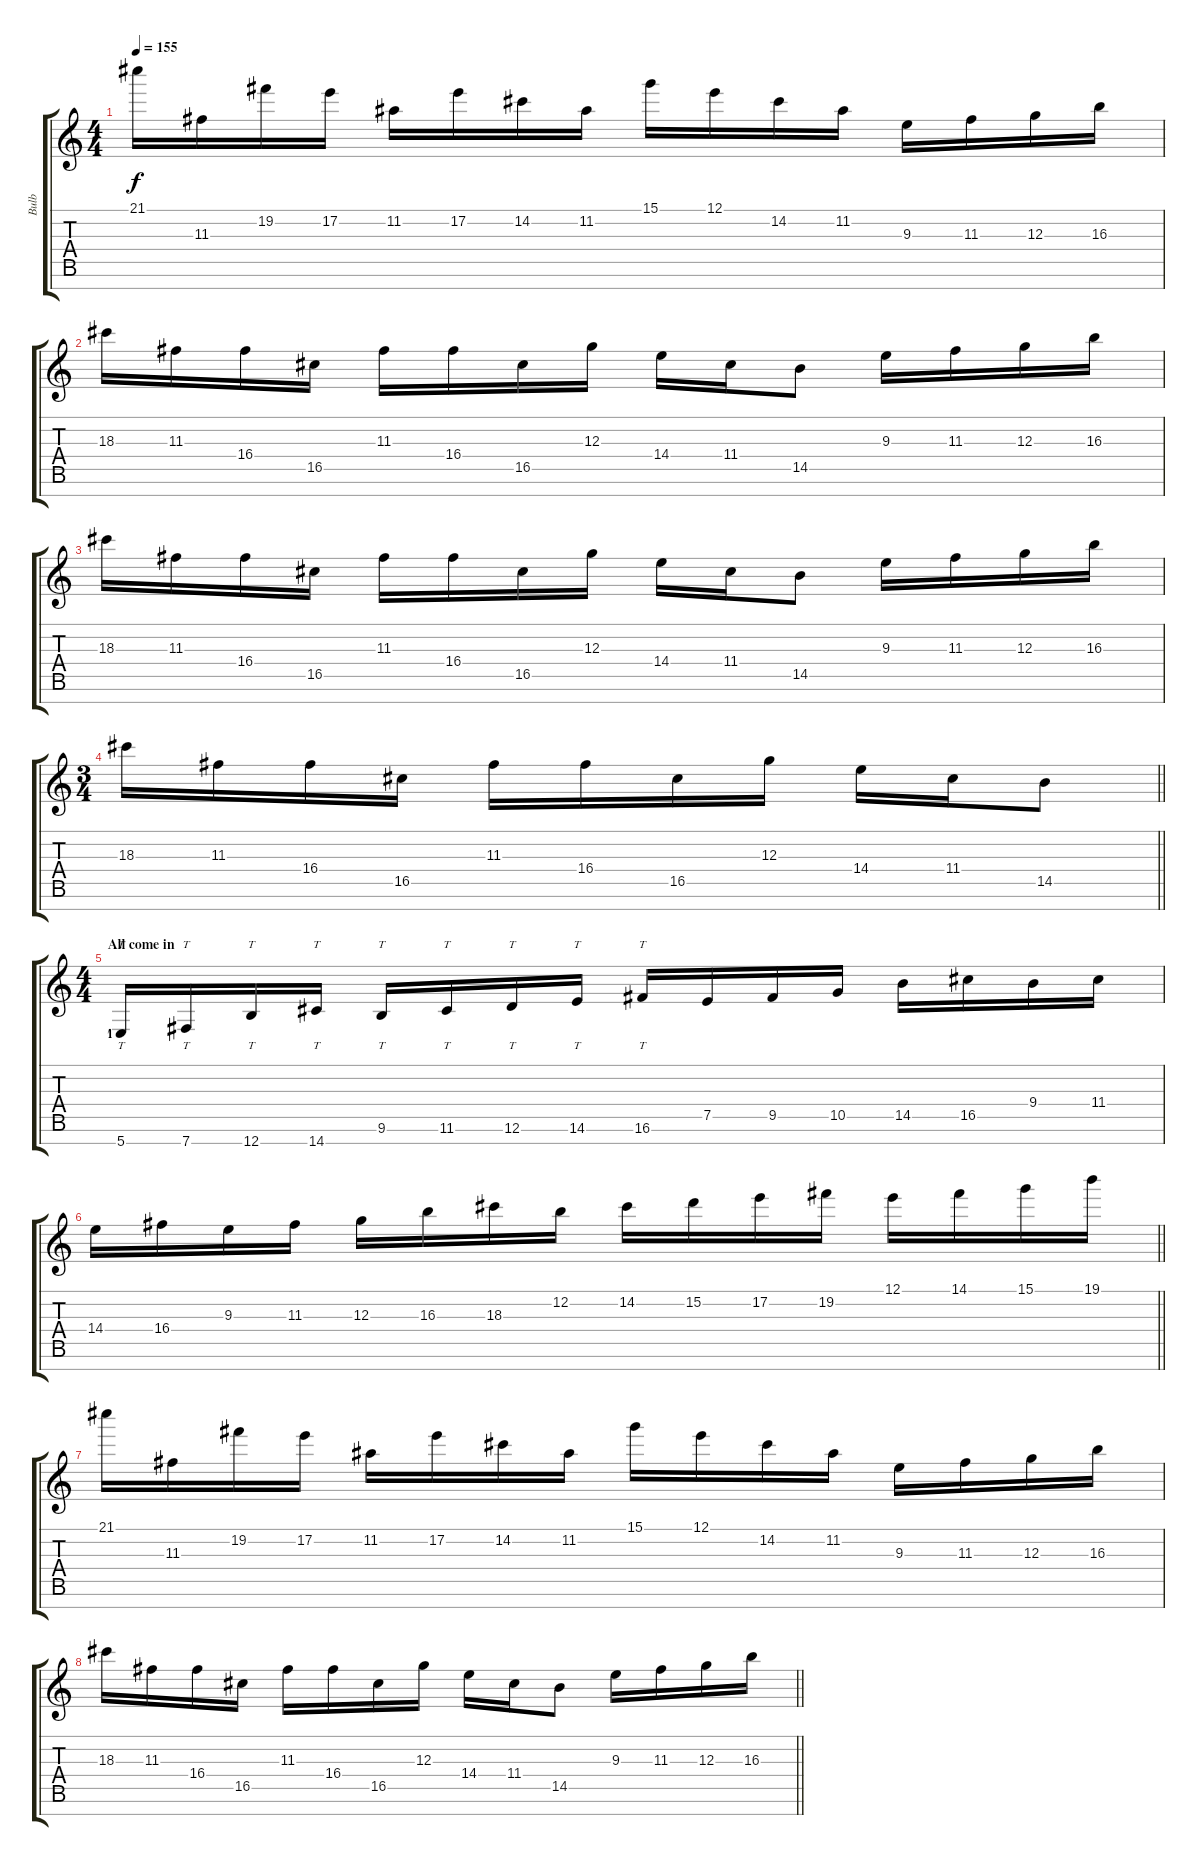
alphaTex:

\track ("Bulb" "Bulb") {instrument overdrivenguitar}
\staff {score tabs}
\tuning (E4 B3 G3 D3 A2 D2 B1) {hide}
\ts (4 4)
\tempo 155
\clef g2
\ks c
21.1.16{dy f} 11.3.16 19.2.16 17.2.16 11.2.16 17.2.16 14.2.16 11.2.16 15.1.16 12.1.16 14.2.16 11.2.16 9.3.16 11.3.16 12.3.16 16.3.16 |
18.3.16 11.3.16 16.4.16 16.5.16 11.3.16 16.4.16 16.5.16 12.3.16 14.4.16 11.4.16 14.5.8 9.3.16 11.3.16 12.3.16 16.3.16 |
18.3.16 11.3.16 16.4.16 16.5.16 11.3.16 16.4.16 16.5.16 12.3.16 14.4.16 11.4.16 14.5.8 9.3.16 11.3.16 12.3.16 16.3.16 |
\ts (3 4)
\barLineRight lightlight
18.3.16 11.3.16 16.4.16 16.5.16 11.3.16 16.4.16 16.5.16 12.3.16 14.4.16 11.4.16 14.5.8 |
\ts (4 4)
\section ("" "All come in")
5.7{lf 2}.16{tt} 7.7.16{tt} 12.7.16{tt} 14.7.16{tt} 9.6.16{tt} 11.6.16{tt} 12.6.16{tt} 14.6.16{tt} 16.6.16{tt} 7.5.16 9.5.16 10.5.16 14.5.16 16.5.16 9.4.16 11.4.16 |
\barLineRight lightlight
14.4.16 16.4.16 9.3.16 11.3.16 12.3.16 16.3.16 18.3.16 12.2.16 14.2.16 15.2.16 17.2.16 19.2.16 12.1.16 14.1.16 15.1.16 19.1.16 |
21.1.16 11.3.16 19.2.16 17.2.16 11.2.16 17.2.16 14.2.16 11.2.16 15.1.16 12.1.16 14.2.16 11.2.16 9.3.16 11.3.16 12.3.16 16.3.16 |
\barLineRight lightlight
18.3.16 11.3.16 16.4.16 16.5.16 11.3.16 16.4.16 16.5.16 12.3.16 14.4.16 11.4.16 14.5.8 9.3.16 11.3.16 12.3.16 16.3.16
